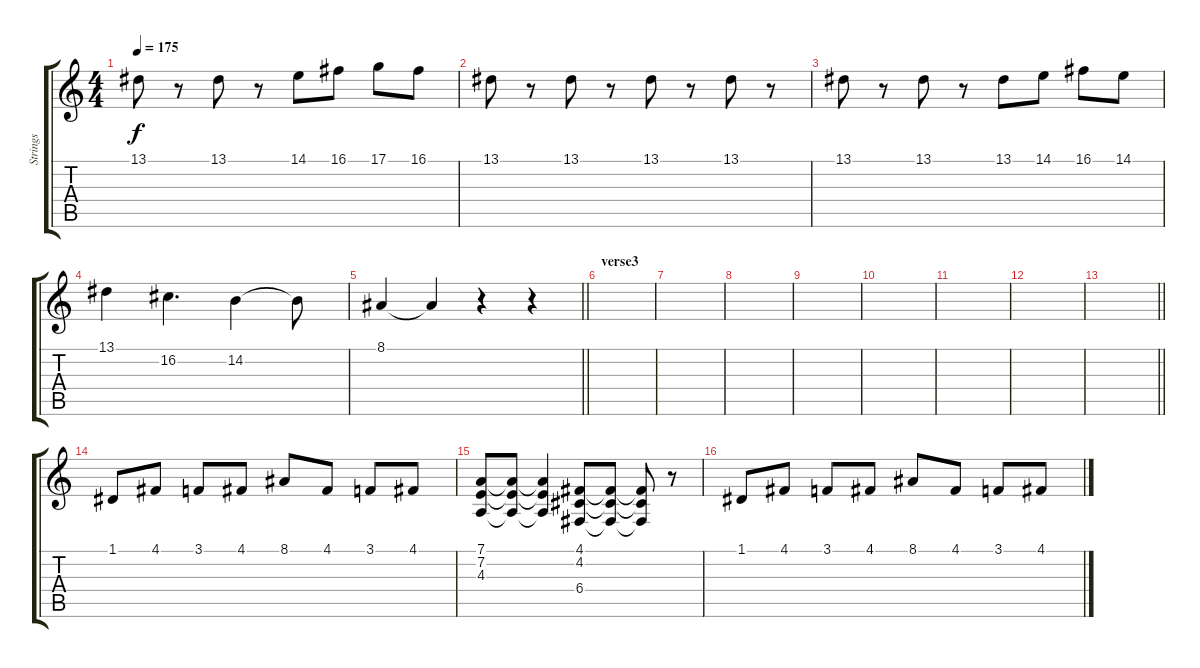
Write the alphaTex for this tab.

\track ("Strings" "Strings") {instrument stringensemble1}
\staff {score tabs}
\tuning (D4 A3 F3 C3 G2 C2) {hide}
\ts (4 4)
\tempo 175
\clef g2
\ks c
13.1.8{dy f} r.8 13.1.8 r.8 14.1.8 16.1.8 17.1.8 16.1.8 |
13.1.8 r.8 13.1.8 r.8 13.1.8 r.8 13.1.8 r.8 |
13.1.8 r.8 13.1.8 r.8 13.1.8 14.1.8 16.1.8 14.1.8 |
13.1.4 16.2.4{d} 14.2.4 14.2{t}.8 |
\barLineRight lightlight
8.1.4 8.1{t}.4 r.4 r.4 |
\section ("" "verse3")
|
|
|
|
|
|
|
\barLineRight lightlight
|
1.1.8 4.1.8 3.1.8 4.1.8 8.1.8 4.1.8 3.1.8 4.1.8 |
(7.1 7.2 4.3).8 (7.1{t} 7.2{t} 4.3{t}).8 (7.1{t} 7.2{t} 4.3{t}).4 (4.1 4.2 6.4).8 (4.1{t} 4.2{t} 6.4{t}).8 (4.1{t} 4.2{t} 6.4{t}).8 r.8 |
1.1.8 4.1.8 3.1.8 4.1.8 8.1.8 4.1.8 3.1.8 4.1.8
